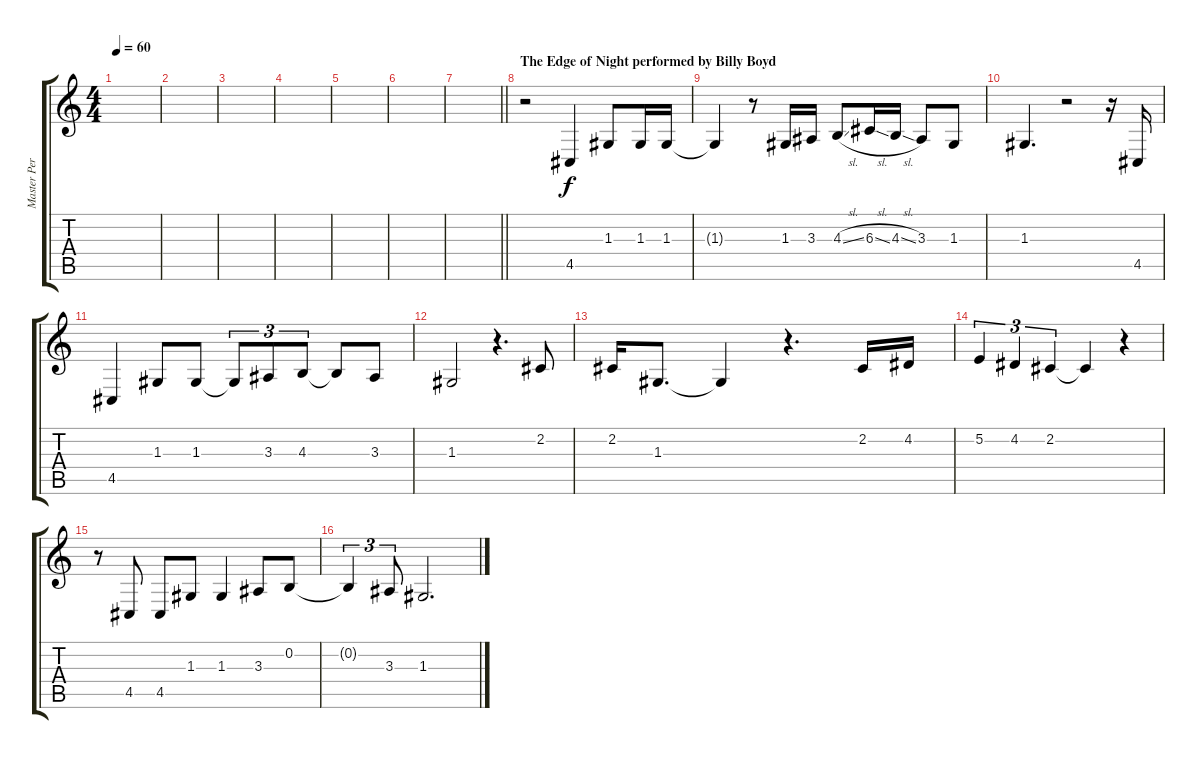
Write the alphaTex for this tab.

\track ("Master Peregrin" "Master Per") {instrument lead3calliope}
\staff {score tabs}
\tuning (E4 B3 G3 D3 A2 E2) {hide}
\ts (4 4)
\tempo 60
\clef g2
\ks c
|
|
|
|
|
|
\barLineRight lightlight
|
\section ("" "The Edge of Night performed by Billy Boyd")
r.2 4.5.4 1.3.8 1.3.16 1.3.16 |
1.3{t}.4 r.8 1.3.16 3.3.16 4.3{sl}.8 6.3{sl}.16 4.3{sl}.16 3.3.8 1.3.8 |
1.3.4{d} r.2 r.16 4.5.16 |
4.5.4 1.3.8 1.3.8 1.3{t}.8{tu (3 2)} 3.3.8{tu (3 2)} 4.3.8{tu (3 2)} 4.3{t}.8 3.3.8 |
1.3.2 r.4{d} 2.2.8 |
2.2.16 1.3.8{d} 1.3{t}.4 r.4{d} 2.2.16 4.2.16 |
5.2.4{tu (3 2)} 4.2.4{tu (3 2)} 2.2.4{tu (3 2)} 2.2{t}.4 r.4 |
r.8 4.5.8 4.5.8 1.3.8 1.3.4 3.3.8 0.2.8 |
0.2{t}.4{tu (3 2)} 3.3.8{tu (3 2)} 1.3.2{d}
